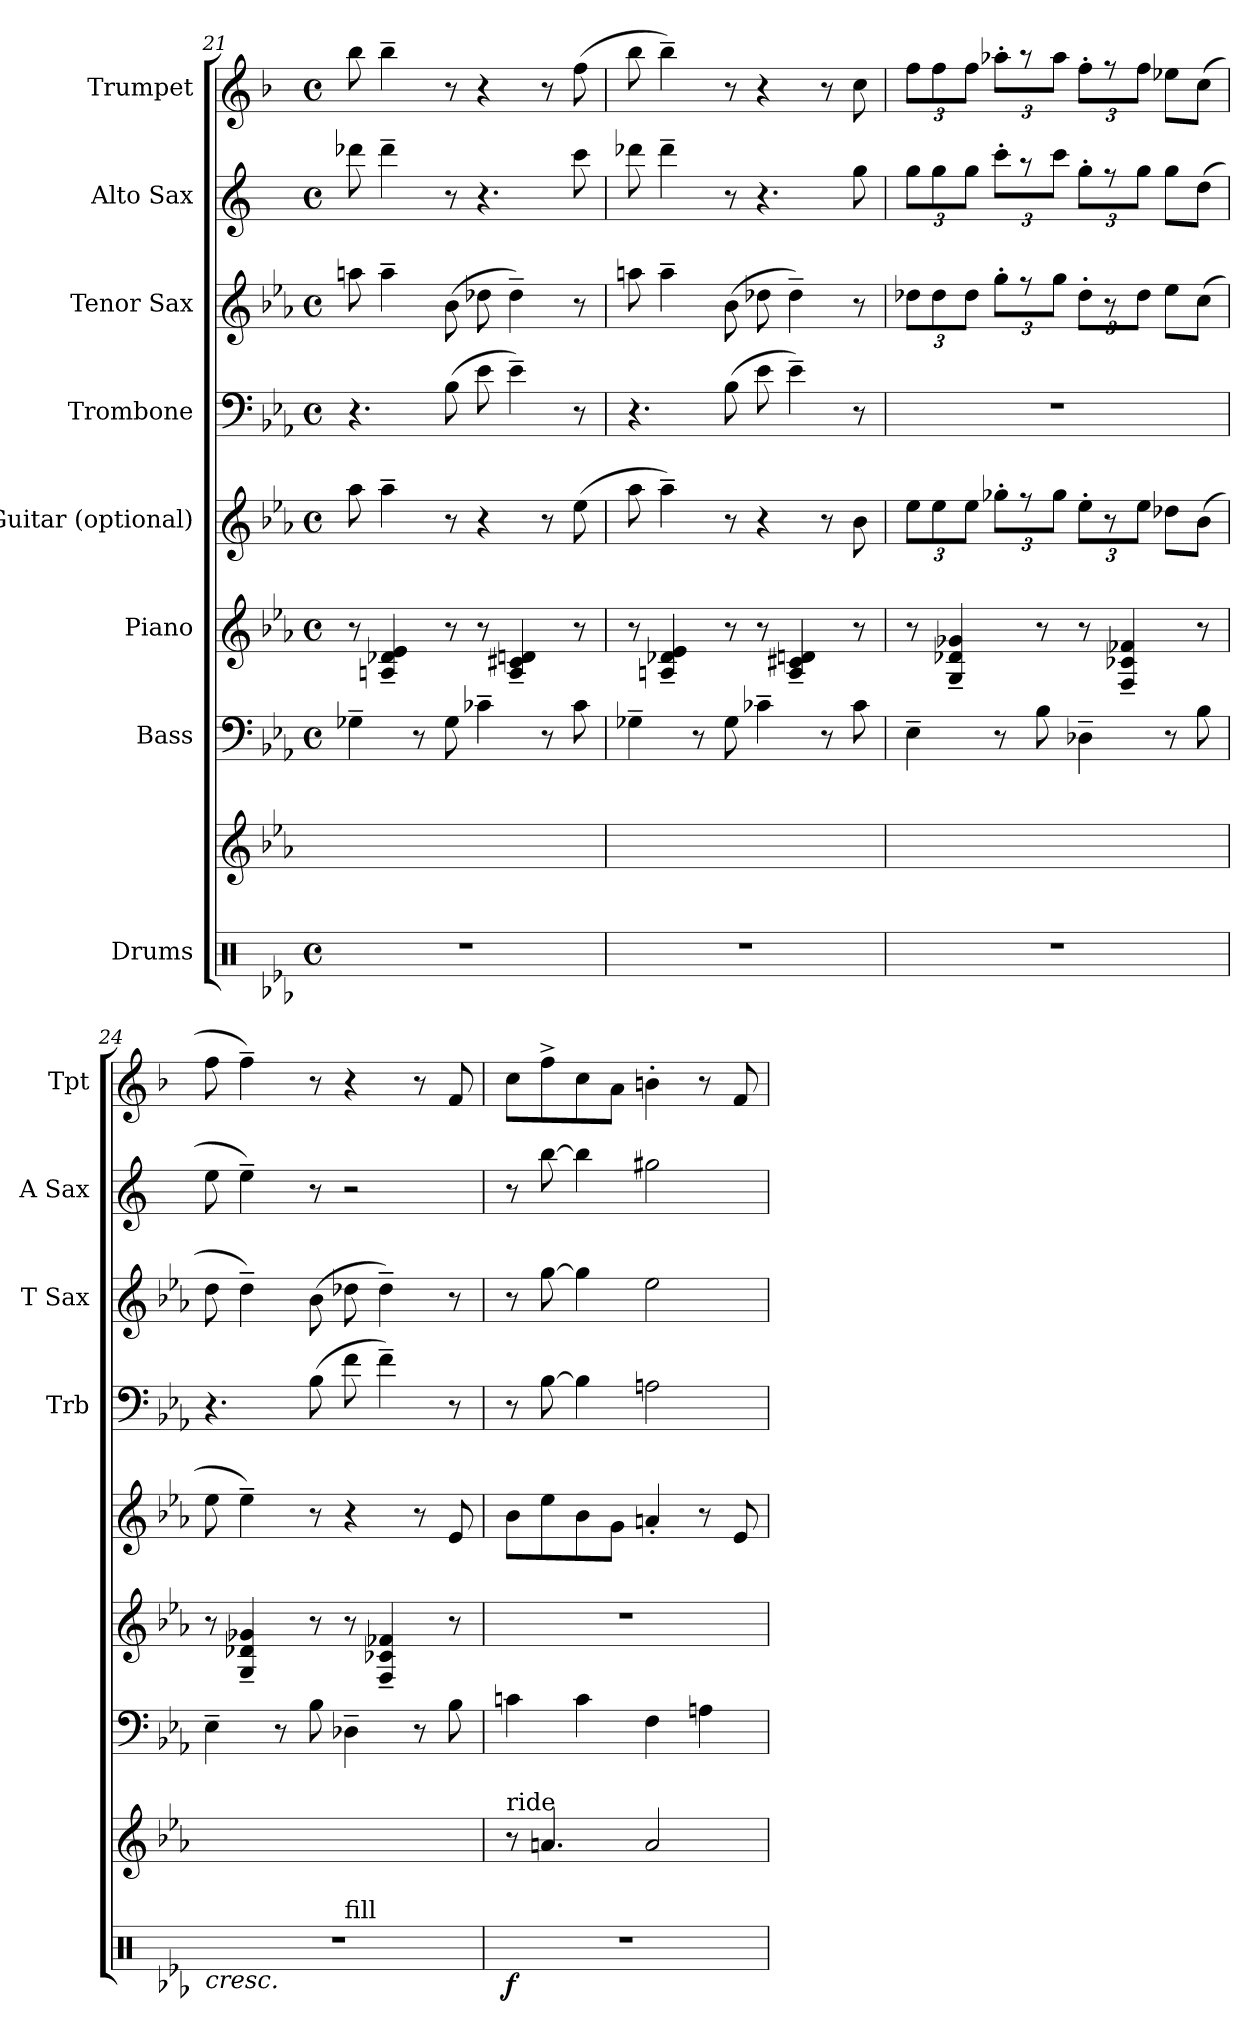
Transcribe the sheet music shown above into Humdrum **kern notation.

**kern	**dynam	**kern	**kern	**kern	**kern	**kern	**kern	**kern	**kern
*part9	*part9	*part8	*part7	*part6	*part5	*part4	*part3	*part2	*part1
*staff9	*staff9	*staff8	*staff7	*staff6	*staff5	*staff4	*staff3	*staff2	*staff1
*I"Drums	*	*	*I"Bass	*I"Piano	*I"Guitar (optional)	*I"Trombone	*I"Tenor Sax	*I"Alto Sax	*I"Trumpet
*	*	*	*	*	*	*I'Trb	*I'T Sax	*I'A Sax	*I'Tpt
*clefX	*	*	*clefF4	*clefG2	*clefG2	*clefF4	*clefG2	*clefG2	*clefG2
*	*	*	*ITrd7c12	*	*ITrd7c12	*	*ITrd8c14	*ITrd5c9	*ITrd1c2
*k[b-e-a-]	*	*k[b-e-a-]	*k[b-e-a-]	*k[b-e-a-]	*k[b-e-a-]	*k[b-e-a-]	*k[b-e-a-]	*k[b-e-a-]	*k[b-e-a-]
*E-:	*	*E-:	*E-:	*E-:	*E-:	*E-:	*E-:	*E-:	*E-:
*M4/4	*	*	*M4/4	*M4/4	*M4/4	*M4/4	*M4/4	*M4/4	*M4/4
*met(c)	*	*	*met(c)	*met(c)	*met(c)	*met(c)	*met(c)	*met(c)	*met(c)
=21	=21	=21	=21	=21	=21	=21	=21	=21	=21
1r	.	1ryy	4GG-X~>\	8r	8a-\	4.r	8an\	8ff-X\	8aa-\
.	.	.	.	4An/~< 4d-X/~< 4e-/~<	4a-~>\	.	4a~>\	4ff-~>\	4aa-~>\
.	.	.	8r	.	.	.	.	.	.
.	.	.	8GG-\	8r	8r	(>8B-\	(>8B-\	8r	8r
.	.	.	4C-X~>\	8r	4r	8e-\	8d-X\	4.r	4r
.	.	.	.	4A/~< 4c#X/~< 4dn/~<	.	4e-~>\)	4d-~>\)	.	.
.	.	.	8r	.	8r	.	.	.	8r
.	.	.	8C-\	8r	(>8e-\	8r	8r	8ee-\	(>8ee-\
=22	=22	=22	=22	=22	=22	=22	=22	=22	=22
1r	.	1ryy	4GG-X~>\	8r	8a-\	4.r	8an\	8ff-X\	8aa-\
.	.	.	.	4An/~< 4d-X/~< 4e-/~<	4a-~>\)	.	4a~>\	4ff-~>\	4aa-~>\)
.	.	.	8r	.	.	.	.	.	.
.	.	.	8GG-\	8r	8r	(>8B-\	(>8B-\	8r	8r
.	.	.	4C-X~>\	8r	4r	8e-\	8d-X\	4.r	4r
.	.	.	.	4A/~< 4c#X/~< 4dn/~<	.	4e-~>\)	4d-~>\)	.	.
.	.	.	8r	.	8r	.	.	.	8r
.	.	.	8C-\	8r	8B-\	8r	8r	8b-\	8b-\
!!LO:PB:g=z
=23	=23	=23	=23	=23	=23	=23	=23	=23	=23
1r	.	1ryy	4EE-~>\	8r	12e-\L	1r	12d-X\L	12b-\L	12ee-\L
.	.	.	.	.	12e-\	.	12d-\	12b-\	12ee-\
.	.	.	.	4G/~< 4d-X/~< 4g-X/~<	.	.	.	.	.
.	.	.	.	.	12e-\J	.	12d-\J	12b-\J	12ee-\J
.	.	.	8r	.	12g-X'>\L	.	12g'>\L	12ee-'>\L	12gg-X'>\L
.	.	.	.	.	12r	.	12r	12r	12r
.	.	.	8BB-\	8r	.	.	.	.	.
.	.	.	.	.	12g-\J	.	12g\J	12ee-\J	12gg-\J
.	.	.	4DD-X~>\	8r	12e-'>\L	.	12d-'>\L	12b-'>\L	12ee-'>\L
.	.	.	.	.	12r	.	12r	12r	12r
.	.	.	.	4F/~< 4c-X/~< 4f-X/~<	.	.	.	.	.
.	.	.	.	.	12e-\J	.	12d-\J	12b-\J	12ee-\J
.	.	.	8r	.	8d-X\L	.	8e-\L	8b-\L	8dd-X\L
.	.	.	8BB-\	8r	(>8B-\J	.	(>8c\J	(>8f\J	(>8b-\J
=24	=24	=24	=24	=24	=24	=24	=24	=24	=24
!	!LO:HP:b	!	!	!	!	!	!	!	!
*^	*	*	*	*	*	*	*	*	*
1r	2ryy	<	1ryy	4EE-~>\	8r	8e-\	4.r	8d\	8g\	8ee-\
.	.	.	.	.	4G/~< 4d-X/~< 4g-X/~<	4e-~>\)	.	4d~>\)	4g~>\)	4ee-~>\)
.	.	.	.	8r	.	.	.	.	.	.
.	.	.	.	8BB-\	8r	8r	(>8B-\	(>8B-\	8r	8r
!	!LO:TX:a:t=fill	!	!	!	!	!	!	!	!	!
.	2ryy	.	.	4DD-X~>\	8r	4r	8f\	8d-X\	2r	4r
.	.	.	.	.	4F/~< 4c-X/~< 4f-X/~<	.	4f~>\)	4d-~>\)	.	.
.	.	.	.	8r	.	8r	.	.	.	8r
.	.	.	.	8BB-\	8r	8E-/	8r	8r	.	8e-/
=25	=25	=25	=25	=25	=25	=25	=25	=25	=25	=25
!	!	!	!LO:TX:a:t=ride	!	!	!	!	!	!	!
!	!	!LO:DY:b	!	!	!	!	!	!	!	!
*v	*v	*	*	*	*	*	*	*	*	*
1r	f	8r	4Cni\	1r	8B-\L	8r	8r	8r	8b-\L
.	.	4.an/	.	.	8e-\	[8B-\	[8g\	[8dd\	8ee-^>\
.	.	.	4C\	.	8B-\	4B-\]	4g\]	4dd\]	8b-\
.	.	.	.	.	8G\J	.	.	.	8g\J
.	.	2a/	4FF\	.	4An'>/	2An\	2e-\	2bn\	4an'>\
.	.	.	4AAn\	.	8r	.	.	.	8r
.	.	.	.	.	8E-/	.	.	.	8e-/
.	[	.	.	.	.	.	.	.	.
=	=	=	=	=	=	=	=	=	=
*-	*-	*-	*-	*-	*-	*-	*-	*-	*-
